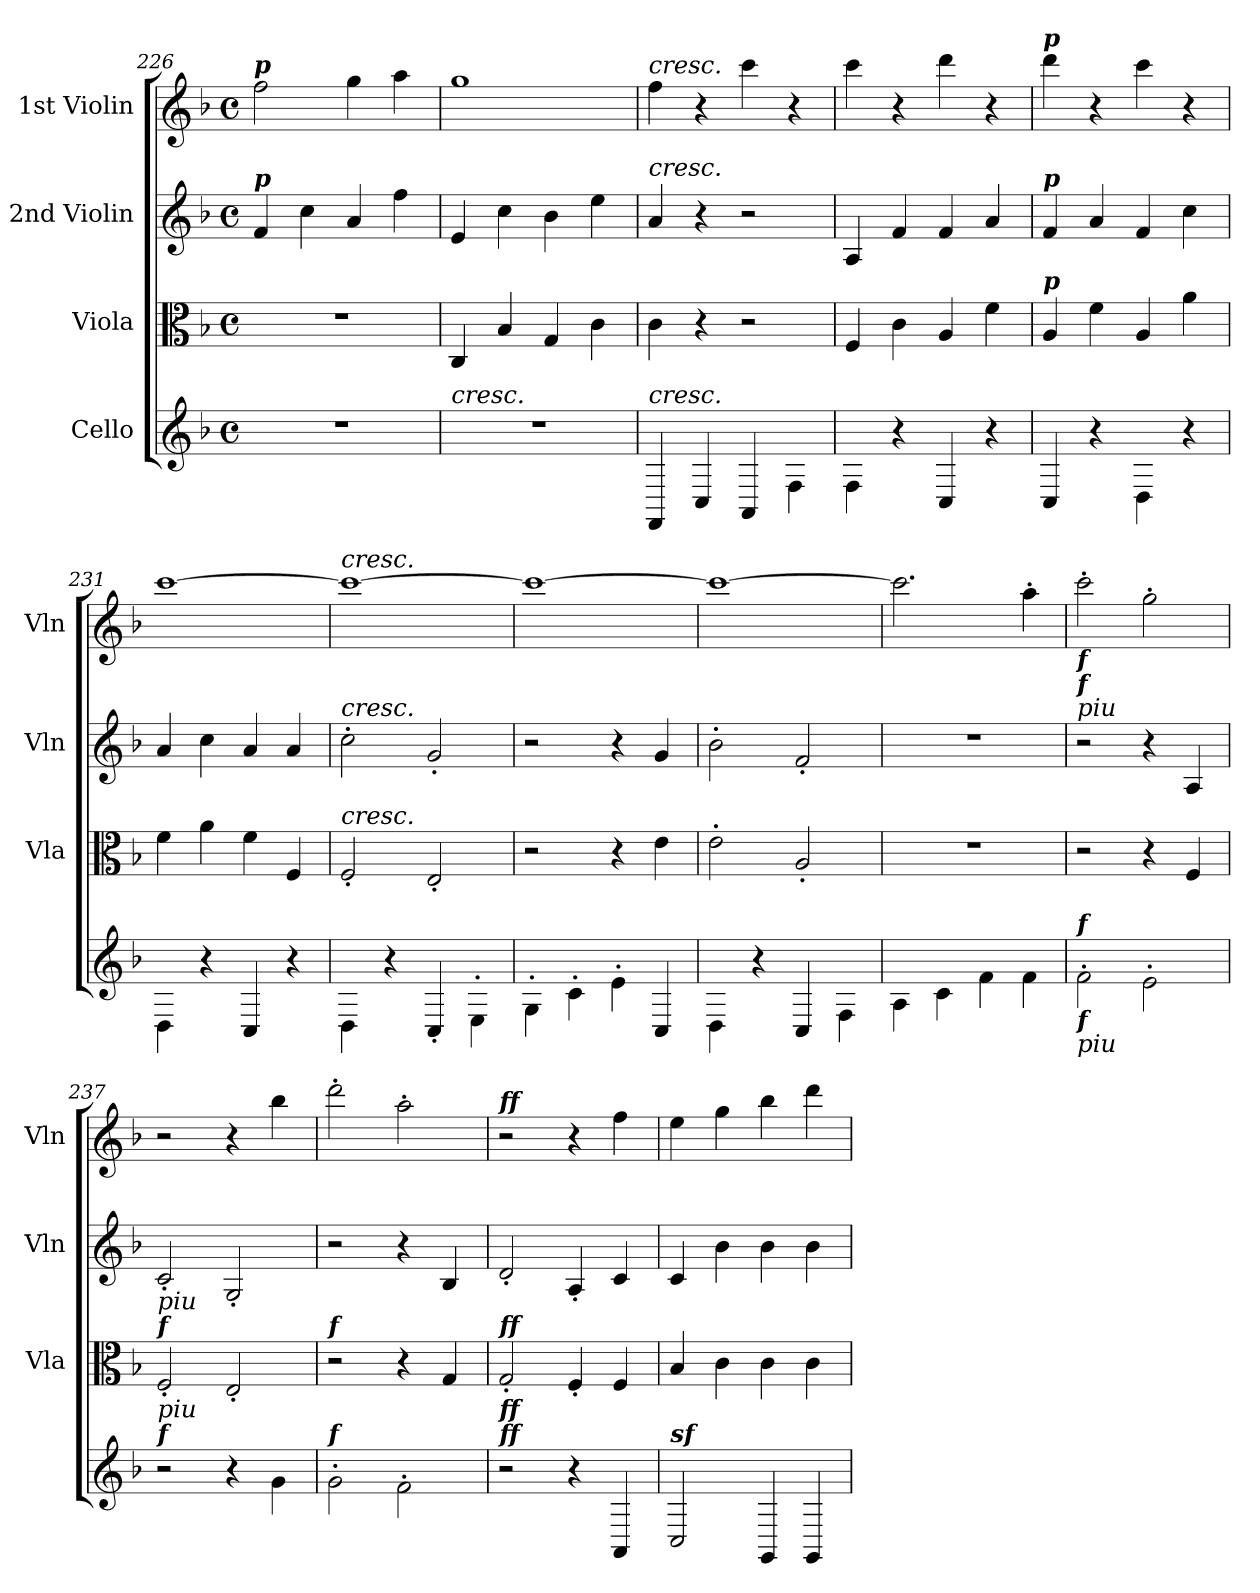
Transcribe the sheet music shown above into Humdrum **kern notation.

**kern	**kern	**kern	**kern
*part4	*part3	*part2	*part1
*staff4	*staff3	*staff2	*staff1
*I"Cello	*I"Viola	*I"2nd Violin	*I"1st Violin
*	*I'Vla	*I'Vln	*I'Vln
*clefG2	*clefC3	*clefG2	*clefG2
*k[b-]	*k[b-]	*k[b-]	*k[b-]
*F:	*F:	*F:	*F:
*M4/4	*M4/4	*M4/4	*M4/4
*met(c)	*met(c)	*met(c)	*met(c)
=226	=226	=226	=226
!	!	!	!LO:TX:a:Bi:t=p
!	!	!LO:TX:a:Bi:t=p	!
1r	1r	4f/	2ff\
.	.	4cc\	.
.	.	4a/	4gg\
.	.	4ff\	4aa\
=227	=227	=227	=227
!LO:TX:a:i:t=cresc.	!	!	!
1r	4C/	4e/	1gg
.	4B-/	4cc\	.
.	4G/	4b-\	.
.	4c\	4ee\	.
=228	=228	=228	=228
!	!	!	!LO:TX:a:i:t=cresc.
!	!	!LO:TX:a:i:t=cresc.	!
!LO:TX:a:i:t=cresc.	!	!	!
4FF/	4c\	4a/	4ff\
4C/	4r	4r	4r
4AA/	2r	2r	4ccc\
4F\	.	.	4r
=229	=229	=229	=229
4F\	4F/	4A/	4ccc\
4r	4c\	4f/	4r
4C/	4A/	4f/	4ddd\
4r	4f\	4a/	4r
=230	=230	=230	=230
!	!	!	!LO:TX:a:Bi:t=p
!	!	!LO:TX:a:Bi:t=p	!
!	!LO:TX:a:Bi:t=p	!	!
4C/	4A/	4f/	4ddd\
4r	4f\	4a/	4r
4D\	4A/	4f/	4ccc\
4r	4a\	4cc\	4r
=231	=231	=231	=231
4D\	4f\	4a/	[1ccc
4r	4a\	4cc\	.
4C/	4f\	4a/	.
4r	4F/	4a/	.
=232	=232	=232	=232
!	!	!	!LO:TX:a:i:t=cresc.
!	!	!LO:TX:a:i:t=cresc.	!
!	!LO:TX:a:i:t=cresc.	!	!
4D\	2F'/	2cc'\	1ccc_
4r	.	.	.
4C'/	2E'/	2g'/	.
4E'\	.	.	.
=233	=233	=233	=233
4G'\	2r	2r	1ccc_
4c'\	.	.	.
4e'\	4r	4r	.
4C/	4e\	4g/	.
=234	=234	=234	=234
4D\	2e'\	2b-'\	1ccc_
4r	.	.	.
4C/	2A'/	2f'/	.
4F\	.	.	.
=235	=235	=235	=235
4A\	1r	1r	2.ccc\]
4c\	.	.	.
4f\	.	.	.
4f\	.	.	4aa'\
=236	=236	=236	=236
!	!	!	!LO:TX:b:Bi:t=f
!	!	!	!LO:TX:b:Bi:t=f
!	!	!	!LO:TX:b:i:t=piu
!LO:TX:b:Bi:t=f	!	!	!
!LO:TX:a:Bi:t=f	!	!	!
!LO:TX:b:i:t=piu	!	!	!
2f'\	2r	2r	2ccc'\
2e'\	4r	4r	2gg'\
.	4F/	4A/	.
=237	=237	=237	=237
!	!LO:TX:a:Bi:t=f	!	!
!	!LO:TX:a:i:t=piu	!	!
!LO:TX:a:Bi:t=f	!	!	!
!LO:TX:a:i:t=piu	!	!	!
2r	2F'/	2c'/	2r
4r	2E'/	2G'/	4r
4g\	.	.	4bb-\
=238	=238	=238	=238
!	!LO:TX:a:Bi:t=f	!	!
!LO:TX:a:Bi:t=f	!	!	!
2g'\	2r	2r	2ddd'\
2f'\	4r	4r	2aa'\
.	4G/	4B-/	.
=239	=239	=239	=239
!	!	!	!LO:TX:a:Bi:t=ff
!	!LO:TX:a:Bi:t=ff	!	!
!LO:TX:a:Bi:t=ff	!	!	!
!LO:TX:a:Bi:t=ff	!	!	!
2r	2G'/	2d'/	2r
4r	4F'/	4A'/	4r
4AA/	4F/	4c/	4ff\
=240	=240	=240	=240
!LO:TX:a:Bi:t=sf	!	!	!
2C/	4B-/	4c/	4ee\
.	4c\	4b-\	4gg\
4GG/	4c\	4b-\	4bb-\
4GG/	4c\	4b-\	4ddd\
=	=	=	=
*-	*-	*-	*-
